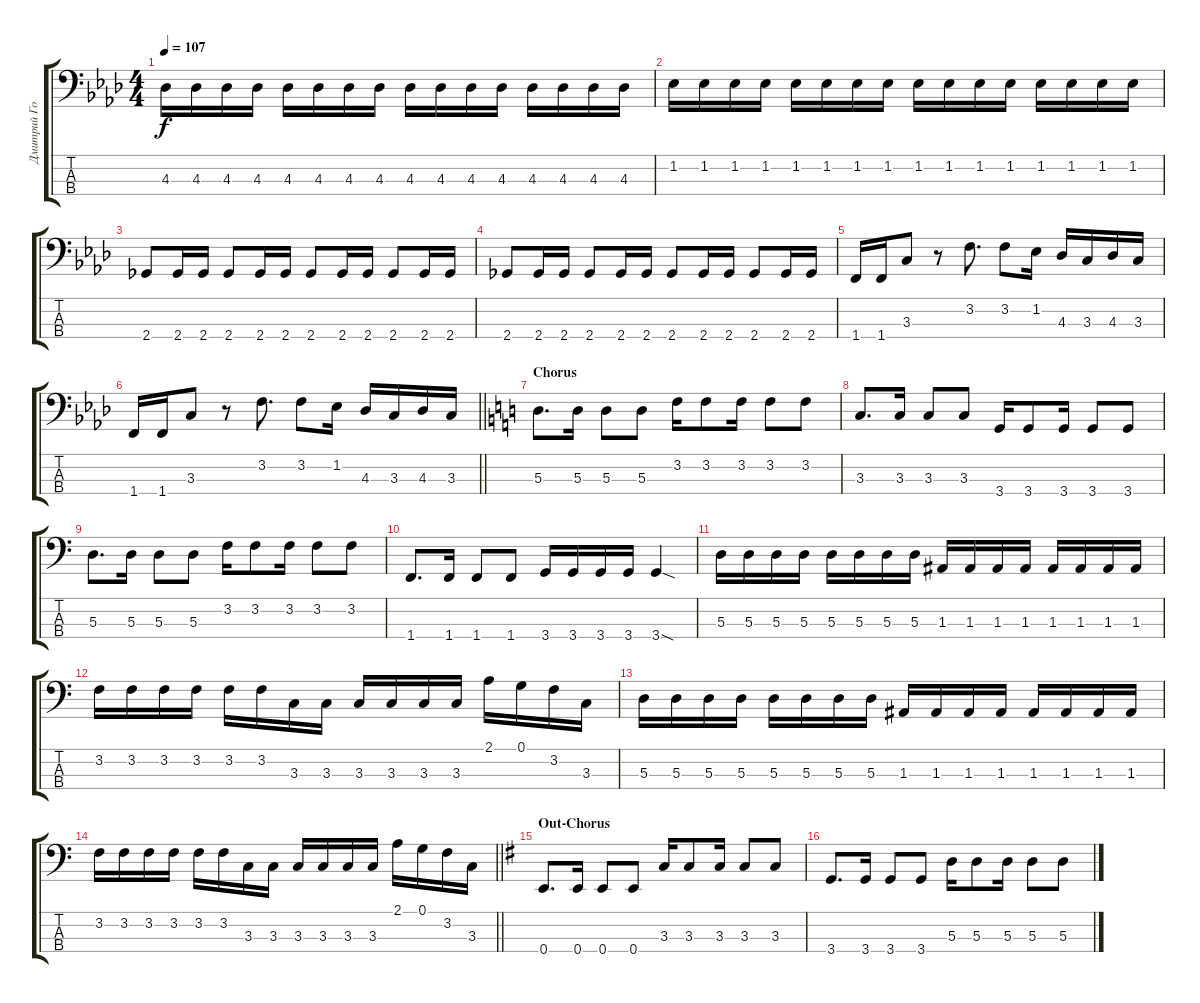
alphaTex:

\track ("Дмитрий Голяшев" "Дмитрий Го") {instrument electricbasspick}
\staff {score tabs}
\tuning (G2 D2 A1 E1) {hide}
\ts (4 4)
\tempo 107
\clef f4
\ks ab
4.3.16{dy f} 4.3.16 4.3.16 4.3.16 4.3.16 4.3.16 4.3.16 4.3.16 4.3.16 4.3.16 4.3.16 4.3.16 4.3.16 4.3.16 4.3.16 4.3.16 |
1.2.16 1.2.16 1.2.16 1.2.16 1.2.16 1.2.16 1.2.16 1.2.16 1.2.16 1.2.16 1.2.16 1.2.16 1.2.16 1.2.16 1.2.16 1.2.16 |
2.4.8 2.4.16 2.4.16 2.4.8 2.4.16 2.4.16 2.4.8 2.4.16 2.4.16 2.4.8 2.4.16 2.4.16 |
2.4.8 2.4.16 2.4.16 2.4.8 2.4.16 2.4.16 2.4.8 2.4.16 2.4.16 2.4.8 2.4.16 2.4.16 |
1.4.16 1.4.16 3.3.8 r.8 3.2.8{d} 3.2.8 1.2.16 4.3.16 3.3.16 4.3.16 3.3.16 |
\barLineRight lightlight
1.4.16 1.4.16 3.3.8 r.8 3.2.8{d} 3.2.8 1.2.16 4.3.16 3.3.16 4.3.16 3.3.16 |
\section ("" "Chorus")
\ks c
5.3.8{d} 5.3.16 5.3.8 5.3.8 3.2.16 3.2.8 3.2.16 3.2.8 3.2.8 |
3.3.8{d} 3.3.16 3.3.8 3.3.8 3.4.16 3.4.8 3.4.16 3.4.8 3.4.8 |
5.3.8{d} 5.3.16 5.3.8 5.3.8 3.2.16 3.2.8 3.2.16 3.2.8 3.2.8 |
1.4.8{d} 1.4.16 1.4.8 1.4.8 3.4.16 3.4.16 3.4.16 3.4.16 3.4{sod}.4 |
5.3.16 5.3.16 5.3.16 5.3.16 5.3.16 5.3.16 5.3.16 5.3.16 1.3.16 1.3.16 1.3.16 1.3.16 1.3.16 1.3.16 1.3.16 1.3.16 |
3.2.16 3.2.16 3.2.16 3.2.16 3.2.16 3.2.16 3.3.16 3.3.16 3.3.16 3.3.16 3.3.16 3.3.16 2.1.16 0.1.16 3.2.16 3.3.16 |
5.3.16 5.3.16 5.3.16 5.3.16 5.3.16 5.3.16 5.3.16 5.3.16 1.3.16 1.3.16 1.3.16 1.3.16 1.3.16 1.3.16 1.3.16 1.3.16 |
\barLineRight lightlight
3.2.16 3.2.16 3.2.16 3.2.16 3.2.16 3.2.16 3.3.16 3.3.16 3.3.16 3.3.16 3.3.16 3.3.16 2.1.16 0.1.16 3.2.16 3.3.16 |
\section ("" "Out-Chorus")
\ks g
0.4.8{d} 0.4.16 0.4.8 0.4.8 3.3.16 3.3.8 3.3.16 3.3.8 3.3.8 |
3.4.8{d} 3.4.16 3.4.8 3.4.8 5.3.16 5.3.8 5.3.16 5.3.8 5.3.8
